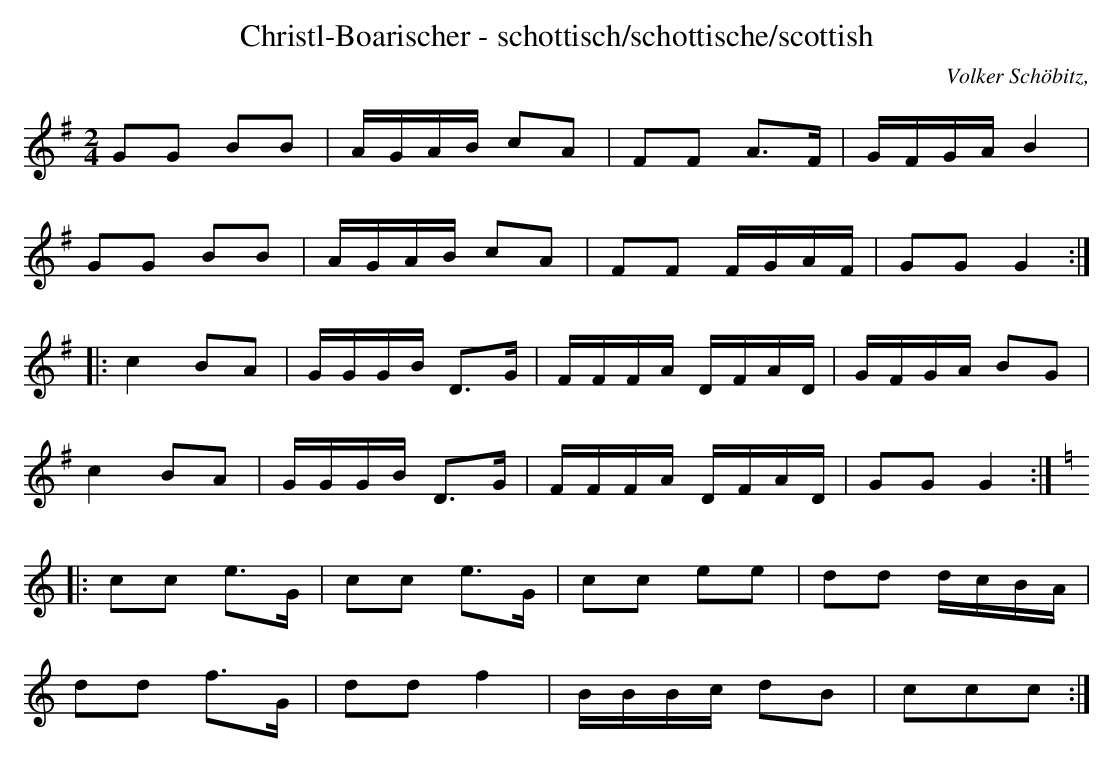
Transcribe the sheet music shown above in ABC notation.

X:1
T:Christl-Boarischer - schottisch/schottische/scottish
C:Volker Schöbitz,
M:2/4
L:1/16
K:G
G2G2 B2B2|AGAB c2A2|F2F2 A3F|GFGAB4|
G2G2 B2B2|AGAB c2A2|F2F2 FGAF|G2G2G4:|
|:c4B2A2|GGGB D3G|FFFA DFAD|GFGA B2G2|
c4B2A2|GGGB D3G|FFFA DFAD|G2G2G4:|
K:C
|:c2c2 e3G|c2c2 e3G|c2c2 e2e2|d2d2 dcBA|
d2d2 f3G|d2d2f4|BBBc d2B2|c2c2c2:|
